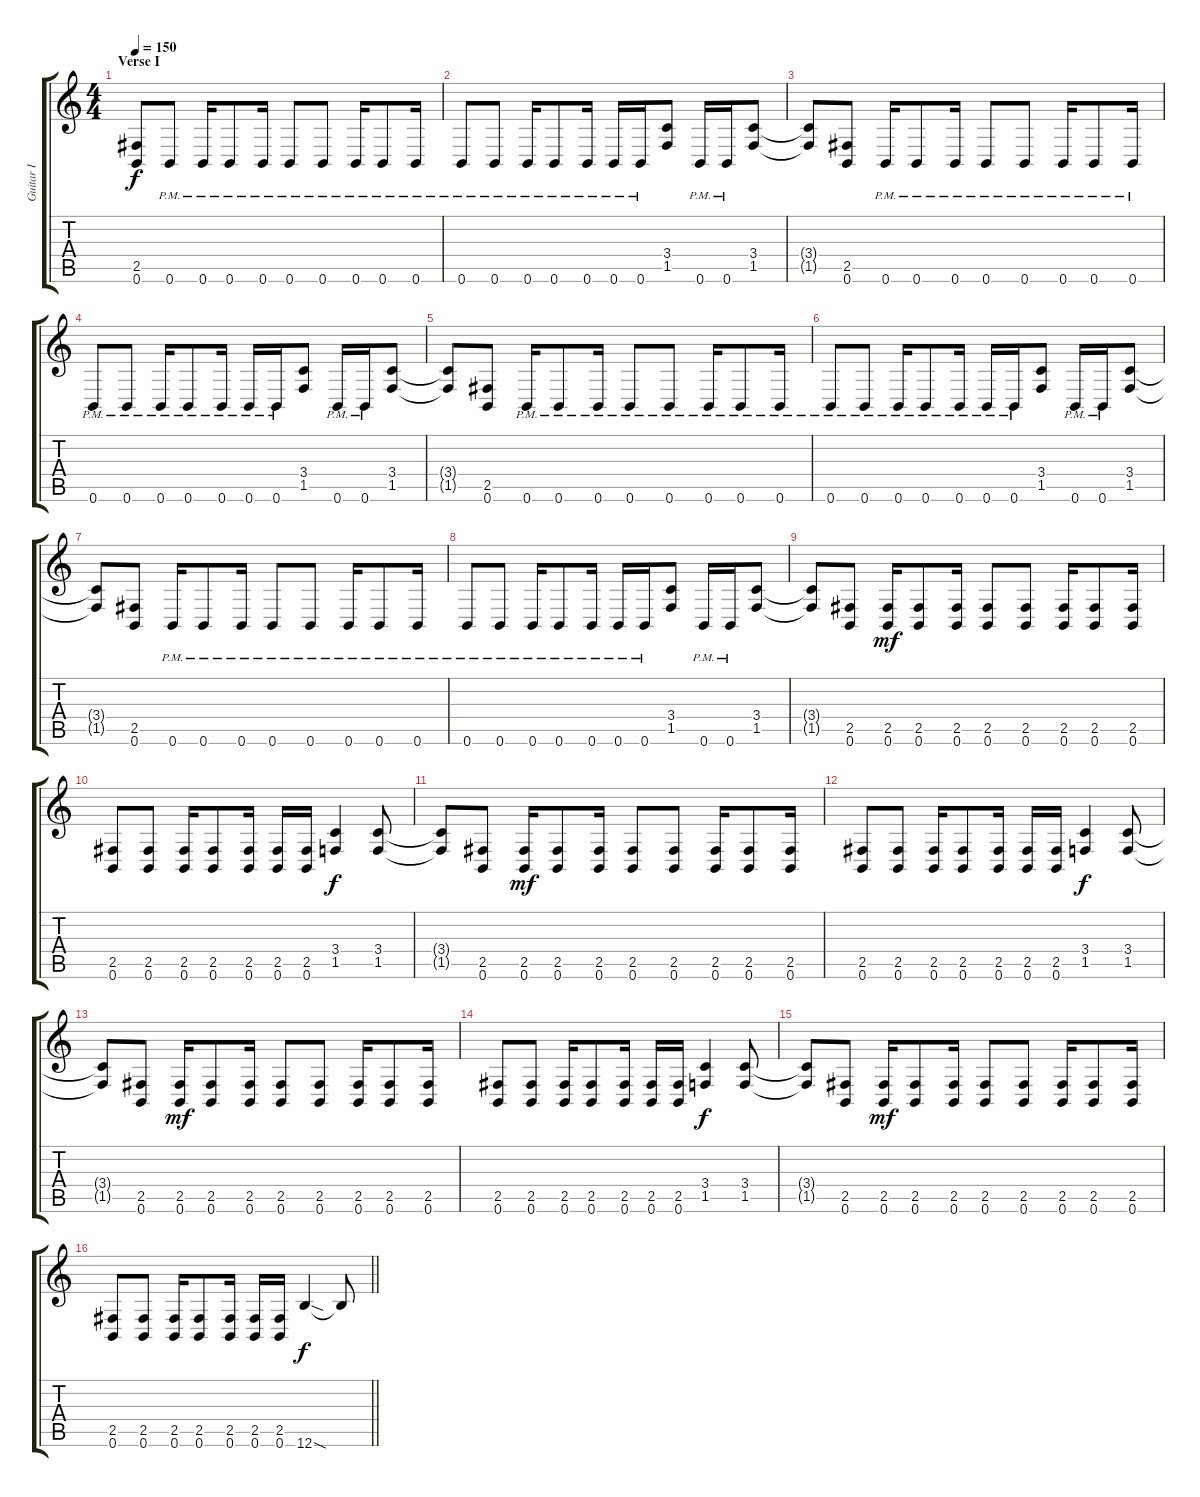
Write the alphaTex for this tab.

\track ("Guitar I" "Guitar I") {instrument distortionguitar}
\staff {score tabs}
\tuning (B3 Gb3 D3 A2 E2 B1) {hide}
\ts (4 4)
\section ("" "Verse I")
\tempo 150
\clef g2
\ks c
(2.5 0.6).8{dy f} 0.6{pm}.8 0.6{pm}.16 0.6{pm}.8 0.6{pm}.16 0.6{pm}.8 0.6{pm}.8 0.6{pm}.16 0.6{pm}.8 0.6{pm}.16 |
0.6{pm}.8 0.6{pm}.8 0.6{pm}.16 0.6{pm}.8 0.6{pm}.16 0.6{pm}.16 0.6{pm}.16 (3.4 1.5).8 0.6{pm}.16 0.6{pm}.16 (3.4 1.5).8 |
(3.4{t} 1.5{t}).8 (2.5 0.6).8 0.6{pm}.16 0.6{pm}.8 0.6{pm}.16 0.6{pm}.8 0.6{pm}.8 0.6{pm}.16 0.6{pm}.8 0.6{pm}.16 |
0.6{pm}.8 0.6{pm}.8 0.6{pm}.16 0.6{pm}.8 0.6{pm}.16 0.6{pm}.16 0.6{pm}.16 (3.4 1.5).8 0.6{pm}.16 0.6{pm}.16 (3.4 1.5).8 |
(3.4{t} 1.5{t}).8 (2.5 0.6).8 0.6{pm}.16 0.6{pm}.8 0.6{pm}.16 0.6{pm}.8 0.6{pm}.8 0.6{pm}.16 0.6{pm}.8 0.6{pm}.16 |
0.6{pm}.8 0.6{pm}.8 0.6{pm}.16 0.6{pm}.8 0.6{pm}.16 0.6{pm}.16 0.6{pm}.16 (3.4 1.5).8 0.6{pm}.16 0.6{pm}.16 (3.4 1.5).8 |
(3.4{t} 1.5{t}).8 (2.5 0.6).8 0.6{pm}.16 0.6{pm}.8 0.6{pm}.16 0.6{pm}.8 0.6{pm}.8 0.6{pm}.16 0.6{pm}.8 0.6{pm}.16 |
0.6{pm}.8 0.6{pm}.8 0.6{pm}.16 0.6{pm}.8 0.6{pm}.16 0.6{pm}.16 0.6{pm}.16 (3.4 1.5).8 0.6{pm}.16 0.6{pm}.16 (3.4 1.5).8 |
(3.4{t} 1.5{t}).8 (2.5 0.6).8 (2.5 0.6).16{dy mf} (2.5 0.6).8 (2.5 0.6).16 (2.5 0.6).8 (2.5 0.6).8 (2.5 0.6).16 (2.5 0.6).8 (2.5 0.6).16 |
(2.5 0.6).8 (2.5 0.6).8 (2.5 0.6).16 (2.5 0.6).8 (2.5 0.6).16 (2.5 0.6).16 (2.5 0.6).16 (3.4 1.5).4{dy f} (3.4 1.5).8 |
(3.4{t} 1.5{t}).8 (2.5 0.6).8 (2.5 0.6).16{dy mf} (2.5 0.6).8 (2.5 0.6).16 (2.5 0.6).8 (2.5 0.6).8 (2.5 0.6).16 (2.5 0.6).8 (2.5 0.6).16 |
(2.5 0.6).8 (2.5 0.6).8 (2.5 0.6).16 (2.5 0.6).8 (2.5 0.6).16 (2.5 0.6).16 (2.5 0.6).16 (3.4 1.5).4{dy f} (3.4 1.5).8 |
(3.4{t} 1.5{t}).8 (2.5 0.6).8 (2.5 0.6).16{dy mf} (2.5 0.6).8 (2.5 0.6).16 (2.5 0.6).8 (2.5 0.6).8 (2.5 0.6).16 (2.5 0.6).8 (2.5 0.6).16 |
(2.5 0.6).8 (2.5 0.6).8 (2.5 0.6).16 (2.5 0.6).8 (2.5 0.6).16 (2.5 0.6).16 (2.5 0.6).16 (3.4 1.5).4{dy f} (3.4 1.5).8 |
(3.4{t} 1.5{t}).8 (2.5 0.6).8 (2.5 0.6).16{dy mf} (2.5 0.6).8 (2.5 0.6).16 (2.5 0.6).8 (2.5 0.6).8 (2.5 0.6).16 (2.5 0.6).8 (2.5 0.6).16 |
\barLineRight lightlight
(2.5 0.6).8 (2.5 0.6).8 (2.5 0.6).16 (2.5 0.6).8 (2.5 0.6).16 (2.5 0.6).16 (2.5 0.6).16 12.6{sod}.4{dy f} 12.6{t}.8
